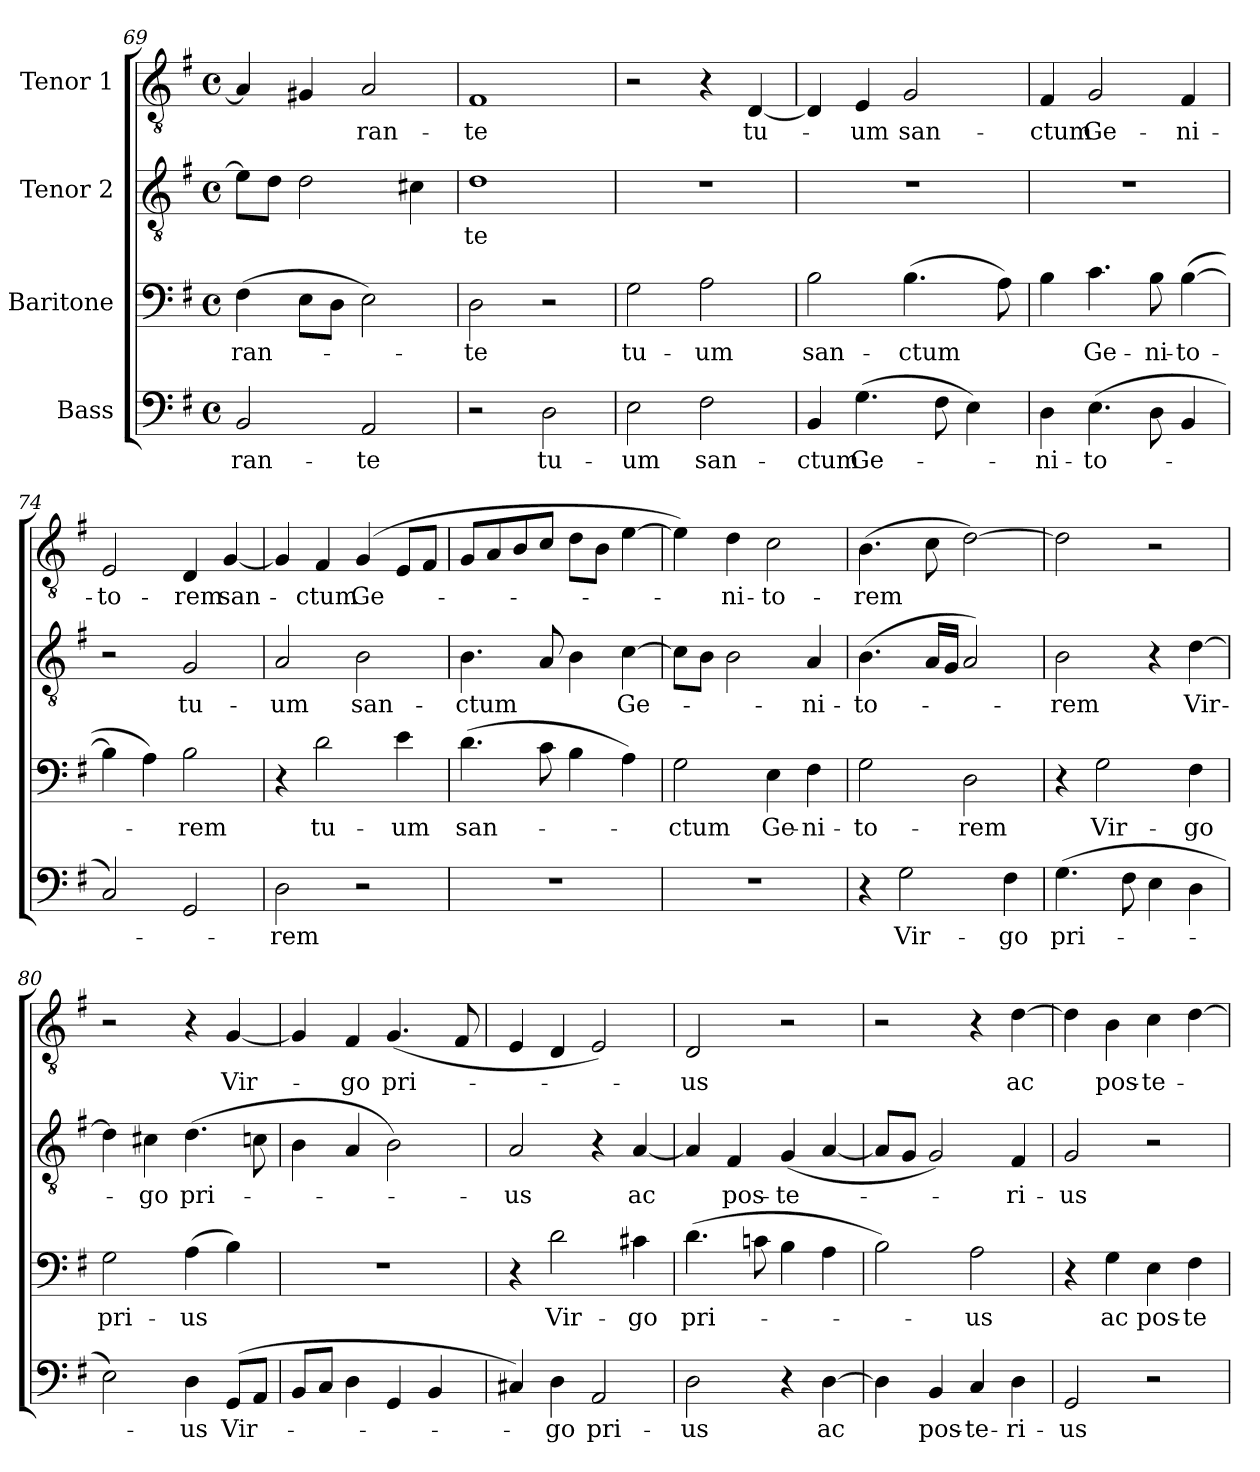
**kern	**text	**kern	**text	**kern	**text	**kern	**text
*part4	*part4	*part3	*part3	*part2	*part2	*part1	*part1
*staff4	*staff4	*staff3	*staff3	*staff2	*staff2	*staff1	*staff1
*I"Bass	*	*I"Baritone	*	*I"Tenor 2	*	*I"Tenor 1	*
*clefF4	*	*clefF4	*	*clefGv2	*	*clefGv2	*
*k[f#]	*	*k[f#]	*	*k[f#]	*	*k[f#]	*
*G:	*	*G:	*	*G:	*	*G:	*
*M4/4	*	*M4/4	*	*M4/4	*	*M4/4	*
*met(c)	*	*met(c)	*	*met(c)	*	*met(c)	*
=69	=69	=69	=69	=69	=69	=69	=69
2BB/	-ran-	(4F#\	-ran-	8e\L]	.	4A/]	.
.	.	.	.	8d\J	.	.	.
.	.	8E\L	.	2d\	.	4G#X/	.
.	.	8D\J	.	.	.	.	.
2AA/	-te	2E\)	.	.	.	2A/	-ran-
.	.	.	.	4c#X\	.	.	.
=70	=70	=70	=70	=70	=70	=70	=70
2r	.	2D\	-te	1d	-te	1F#	-te
2D\	tu-	2r	.	.	.	.	.
=71	=71	=71	=71	=71	=71	=71	=71
2E\	-um	2G\	tu-	1r	.	2r	.
2F#\	san-	2A\	-um	.	.	4r	.
.	.	.	.	.	.	[4D/	tu-
=72	=72	=72	=72	=72	=72	=72	=72
4BB/	-ctum	2B\	san-	1r	.	4D/]	.
(4.G\	Ge-	.	.	.	.	4E/	-um
.	.	(4.B\	-ctum	.	.	2G/	san-
8F#\	.	.	.	.	.	.	.
4E\)	.	.	.	.	.	.	.
.	.	8A\)	.	.	.	.	.
!!LO:LB:g=z
=73	=73	=73	=73	=73	=73	=73	=73
4D\	-ni-	4B\	.	1r	.	4F#/	-ctum
(4.E\	-to-	4.c\	Ge-	.	.	2G/	Ge-
8D\	.	8B\	-ni-	.	.	.	.
4BB/	.	([4B\	-to-	.	.	4F#/	-ni-
=74	=74	=74	=74	=74	=74	=74	=74
2C/)	.	4B\]	.	2r	.	2E/	-to-
.	.	4A\)	.	.	.	.	.
2GG/	.	2B\	-rem	2G/	tu-	4D/	-rem
.	.	.	.	.	.	[4G/	san-
=75	=75	=75	=75	=75	=75	=75	=75
2D\	-rem	4r	.	2A/	-um	4G/]	.
.	.	2d\	tu-	.	.	4F#/	-ctum
2r	.	.	.	2B\	san-	(4G/	Ge-
.	.	4e\	-um	.	.	8E/L	.
.	.	.	.	.	.	8F#/J	.
=76	=76	=76	=76	=76	=76	=76	=76
1r	.	(4.d\	san-	4.B\	-ctum	8G/L	.
.	.	.	.	.	.	8A/	.
.	.	.	.	.	.	8B/	.
.	.	8c\	.	8A/	.	8c/J	.
.	.	4B\	.	4B\	.	8d\L	.
.	.	.	.	.	.	8B\J	.
.	.	4A\)	.	[4c\	Ge-	[4e\	.
=77	=77	=77	=77	=77	=77	=77	=77
1r	.	2G\	-ctum	8c\L]	.	4e\])	.
.	.	.	.	8B\J	.	.	.
.	.	.	.	2B\	.	4d\	-ni-
.	.	4E\	Ge-	.	.	2c\	-to-
.	.	4F#\	-ni-	4A/	-ni-	.	.
=78	=78	=78	=78	=78	=78	=78	=78
4r	.	2G\	-to-	(4.B\	-to-	(4.B\	-rem
2G\	Vir-	.	.	.	.	.	.
.	.	.	.	16A/LL	.	8c\	.
.	.	.	.	16G/JJ	.	.	.
.	.	2D\	-rem	2A/)	.	[2d\)	.
4F#\	-go	.	.	.	.	.	.
!!LO:LB:g=z
=79	=79	=79	=79	=79	=79	=79	=79
(4.G\	pri-	4r	.	2B\	-rem	2d\]	.
.	.	2G\	Vir-	.	.	.	.
8F#\	.	.	.	.	.	.	.
4E\	.	.	.	4r	.	2r	.
4D\	.	4F#\	-go	[4d\	Vir-	.	.
=80	=80	=80	=80	=80	=80	=80	=80
2E\)	.	2G\	pri-	4d\]	.	2r	.
.	.	.	.	4c#X\	-go	.	.
4D\	-us	(4A\	-us	(4.d\	pri-	4r	.
(8GG/L	Vir-	4B\)	.	.	.	[4G/	Vir-
8AA/J	.	.	.	8cn\	.	.	.
=81	=81	=81	=81	=81	=81	=81	=81
8BB/L	.	1r	.	4B\	.	4G/]	.
8C/J	.	.	.	.	.	.	.
4D\	.	.	.	4A/	.	4F#/	-go
4GG/	.	.	.	2B\)	.	(4.G/	pri-
4BB/	.	.	.	.	.	.	.
.	.	.	.	.	.	8F#/	.
=82	=82	=82	=82	=82	=82	=82	=82
4C#X/)	.	4r	.	2A/	-us	4E/	.
4D\	-go	2d\	Vir-	.	.	4D/	.
2AA/	pri-	.	.	4r	.	2E/)	.
.	.	4c#X\	-go	[4A/	ac	.	.
=83	=83	=83	=83	=83	=83	=83	=83
2D\	-us	(4.d\	pri-	4A/]	.	2D/	-us
.	.	.	.	4F#/	pos-	.	.
.	.	8cn\	.	.	.	.	.
4r	.	4B\	.	(4G/	-te-	2r	.
[4D\	ac	4A\	.	[4A/	.	.	.
=84	=84	=84	=84	=84	=84	=84	=84
4D\]	.	2B\)	.	8A/L]	.	2r	.
.	.	.	.	8G/J	.	.	.
4BB/	pos-	.	.	2G/)	.	.	.
4C/	-te-	2A\	-us	.	.	4r	.
4D\	-ri-	.	.	4F#/	-ri-	[4d\	ac
!!LO:PB:g=z
=85	=85	=85	=85	=85	=85	=85	=85
2GG/	-us	4r	.	2G/	-us	4d\]	.
.	.	4G\	ac	.	.	4B\	pos-
2r	.	4E\	pos-	2r	.	4c\	-te-
.	.	4F#\	-te-	.	.	[4d\	.
=	=	=	=	=	=	=	=
*-	*-	*-	*-	*-	*-	*-	*-
